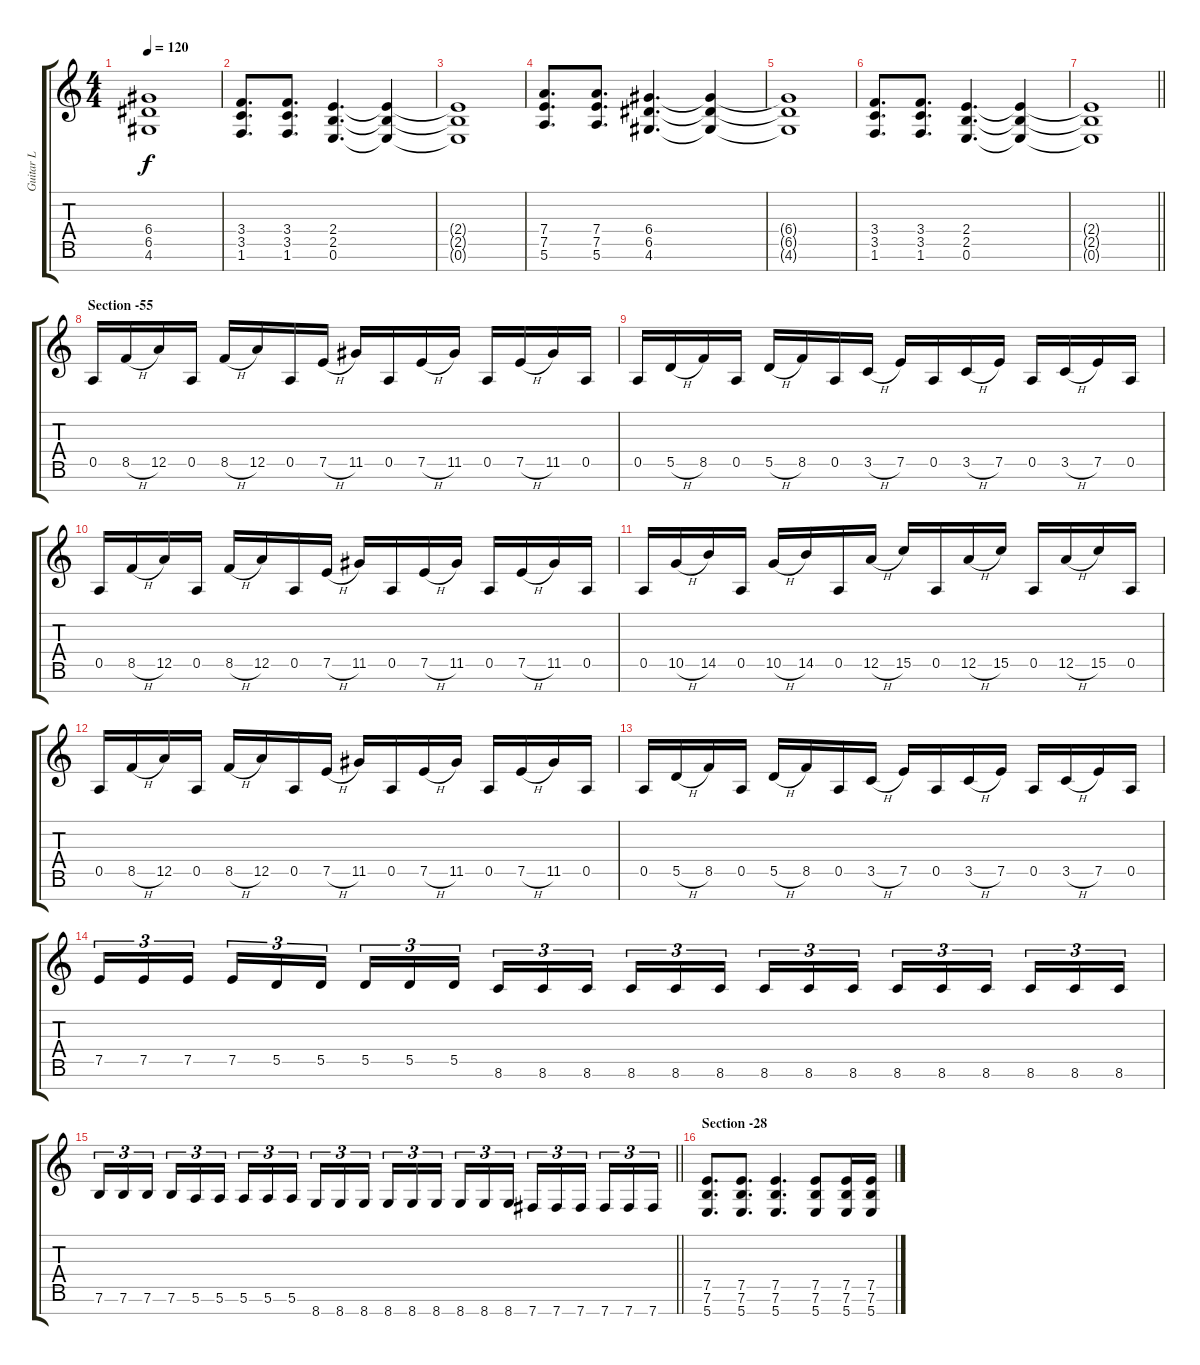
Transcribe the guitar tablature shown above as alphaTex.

\track ("Guitar L" "Guitar L") {instrument distortionguitar}
\staff {score tabs}
\tuning (E4 B3 G3 D3 A2 E2 B1) {hide}
\ts (4 4)
\tempo 120
\clef g2
\ks c
(6.4{t} 6.5{t} 4.6{t}).1{dy f} |
(3.4 3.5 1.6).8{d} (3.4 3.5 1.6).8{d} (2.4 2.5 0.6).4{d} (2.4{t} 2.5{t} 0.6{t}).4 |
(2.4{t} 2.5{t} 0.6{t}).1 |
(7.4 7.5 5.6).8{d} (7.4 7.5 5.6).8{d} (6.4 6.5 4.6).4{d} (6.4{t} 6.5{t} 4.6{t}).4 |
(6.4{t} 6.5{t} 4.6{t}).1 |
(3.4 3.5 1.6).8{d} (3.4 3.5 1.6).8{d} (2.4 2.5 0.6).4{d} (2.4{t} 2.5{t} 0.6{t}).4 |
\barLineRight lightlight
(2.4{t} 2.5{t} 0.6{t}).1 |
\section ("" "Section -55")
0.5.16 8.5{h}.16 12.5.16 0.5.16 8.5{h}.16 12.5.16 0.5.16 7.5{h}.16 11.5.16 0.5.16 7.5{h}.16 11.5.16 0.5.16 7.5{h}.16 11.5.16 0.5.16 |
0.5.16 5.5{h}.16 8.5.16 0.5.16 5.5{h}.16 8.5.16 0.5.16 3.5{h}.16 7.5.16 0.5.16 3.5{h}.16 7.5.16 0.5.16 3.5{h}.16 7.5.16 0.5.16 |
0.5.16 8.5{h}.16 12.5.16 0.5.16 8.5{h}.16 12.5.16 0.5.16 7.5{h}.16 11.5.16 0.5.16 7.5{h}.16 11.5.16 0.5.16 7.5{h}.16 11.5.16 0.5.16 |
0.5.16 10.5{h}.16 14.5.16 0.5.16 10.5{h}.16 14.5.16 0.5.16 12.5{h}.16 15.5.16 0.5.16 12.5{h}.16 15.5.16 0.5.16 12.5{h}.16 15.5.16 0.5.16 |
0.5.16 8.5{h}.16 12.5.16 0.5.16 8.5{h}.16 12.5.16 0.5.16 7.5{h}.16 11.5.16 0.5.16 7.5{h}.16 11.5.16 0.5.16 7.5{h}.16 11.5.16 0.5.16 |
0.5.16 5.5{h}.16 8.5.16 0.5.16 5.5{h}.16 8.5.16 0.5.16 3.5{h}.16 7.5.16 0.5.16 3.5{h}.16 7.5.16 0.5.16 3.5{h}.16 7.5.16 0.5.16 |
7.5.16{tu (3 2)} 7.5.16{tu (3 2)} 7.5.16{tu (3 2) beam splitsecondary} 7.5.16{tu (3 2)} 5.5.16{tu (3 2)} 5.5.16{tu (3 2)} 5.5.16{tu (3 2)} 5.5.16{tu (3 2)} 5.5.16{tu (3 2) beam splitsecondary} 8.6.16{tu (3 2)} 8.6.16{tu (3 2)} 8.6.16{tu (3 2)} 8.6.16{tu (3 2)} 8.6.16{tu (3 2)} 8.6.16{tu (3 2) beam splitsecondary} 8.6.16{tu (3 2)} 8.6.16{tu (3 2)} 8.6.16{tu (3 2)} 8.6.16{tu (3 2)} 8.6.16{tu (3 2)} 8.6.16{tu (3 2) beam splitsecondary} 8.6.16{tu (3 2)} 8.6.16{tu (3 2)} 8.6.16{tu (3 2)} |
\barLineRight lightlight
7.6.16{tu (3 2)} 7.6.16{tu (3 2)} 7.6.16{tu (3 2) beam splitsecondary} 7.6.16{tu (3 2)} 5.6.16{tu (3 2)} 5.6.16{tu (3 2)} 5.6.16{tu (3 2)} 5.6.16{tu (3 2)} 5.6.16{tu (3 2) beam splitsecondary} 8.7.16{tu (3 2)} 8.7.16{tu (3 2)} 8.7.16{tu (3 2)} 8.7.16{tu (3 2)} 8.7.16{tu (3 2)} 8.7.16{tu (3 2) beam splitsecondary} 8.7.16{tu (3 2)} 8.7.16{tu (3 2)} 8.7.16{tu (3 2)} 7.7.16{tu (3 2)} 7.7.16{tu (3 2)} 7.7.16{tu (3 2) beam splitsecondary} 7.7.16{tu (3 2)} 7.7.16{tu (3 2)} 7.7.16{tu (3 2)} |
\section ("" "Section -28")
(7.5 7.6 5.7).8{d} (7.5 7.6 5.7).8{d} (7.5 7.6 5.7).4{d} (7.5 7.6 5.7).8 (7.5 7.6 5.7).16 (7.5 7.6 5.7).16
